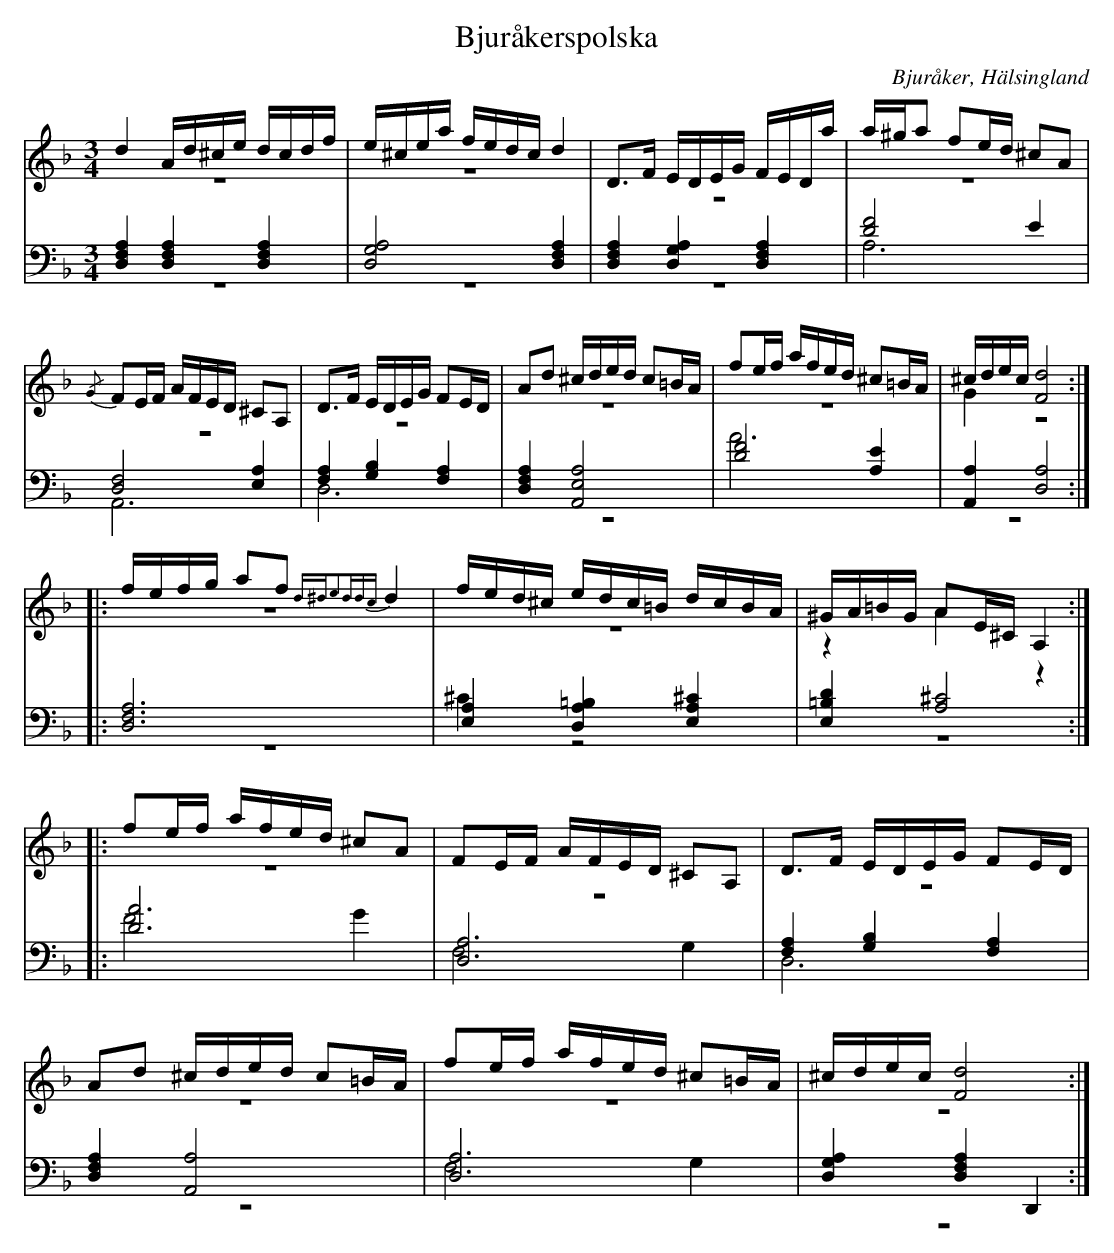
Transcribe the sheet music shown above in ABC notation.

X:1
T: Bjuråkerspolska
O: Bjuråker, Hälsingland
M: 3/4
L: 1/16
K: Dm
V:1
V:2 merge
V:3
V:4 merge
V:1
d4 Ad^ce dcdf |e^cea fedc d4|D2>F2 EDEG FEDa|a^ga2 f2ed ^c2A2|
{/G}F2EF AFED ^C2A,2|D2>F2 EDEG F2ED|A2d2 ^cded c2=BA|f2ef afed ^c2=BA|^cdec [F8d8]:|
|:fefg a2f2 {d^de2d^=dc}d4 |fed^c edc=B dcBA|^GA=BG A2E^C A,4:|
|:f2ef afed ^c2A2|F2EF AFED ^C2A,2|D2>F2 EDEG F2ED|
A2d2 ^cded c2=BA|f2ef afed ^c2=BA|^cdec [F8d8]:|
V:2
z12|z12|z12|z12|
z12|z12|z12|z12|G4 z8:|
|:z12|z12|z4 A4 z4:|
|:z12|z12|z12|
z12|z12|z12:|
V:3 clef=bass
[D,4F,4A,4] [D,4F,4A,4] [D,4F,4A,4]|[D,8G,8A,8] [D,4F,4A,4]|[D,4F,4A,4] [D,4G,4A,4] [D,4F,4A,4]|[D8F8] E4|
[D,8F,8] [E,4A,4]|[F,4A,4] [G,4B,4] [F,4A,4]|[D,4F,4A,4] [A,,8E,8A,8]|[D8F8] [A,4E4]|[A,,4A,4] [D,8A,8]:|
|:[D,12F,12A,12]|[E,4A,4] [A,4=B,4D,4] [E,4A,4^C4]|[E,4=B,4D4] [A,8^C8]:|
|:[D12A12]|[D,12A,12]|[F,4A,4] [G,4B,4] [F,4A,4]|
[D,4F,4A,4] [A,,8A,8]|[D,12A,12]|[D,4G,4A,4] [D,4F,4A,4] D,,4:|
V:4 clef=bass
z12|z12|z12|A,12|
A,,12|D,12|z12|A12|z12:|
|:z12|^C4 z8|z12:|
|:F8 G4|F,8 G,4|D,12|
z12|F,8 G,4|z12:|
